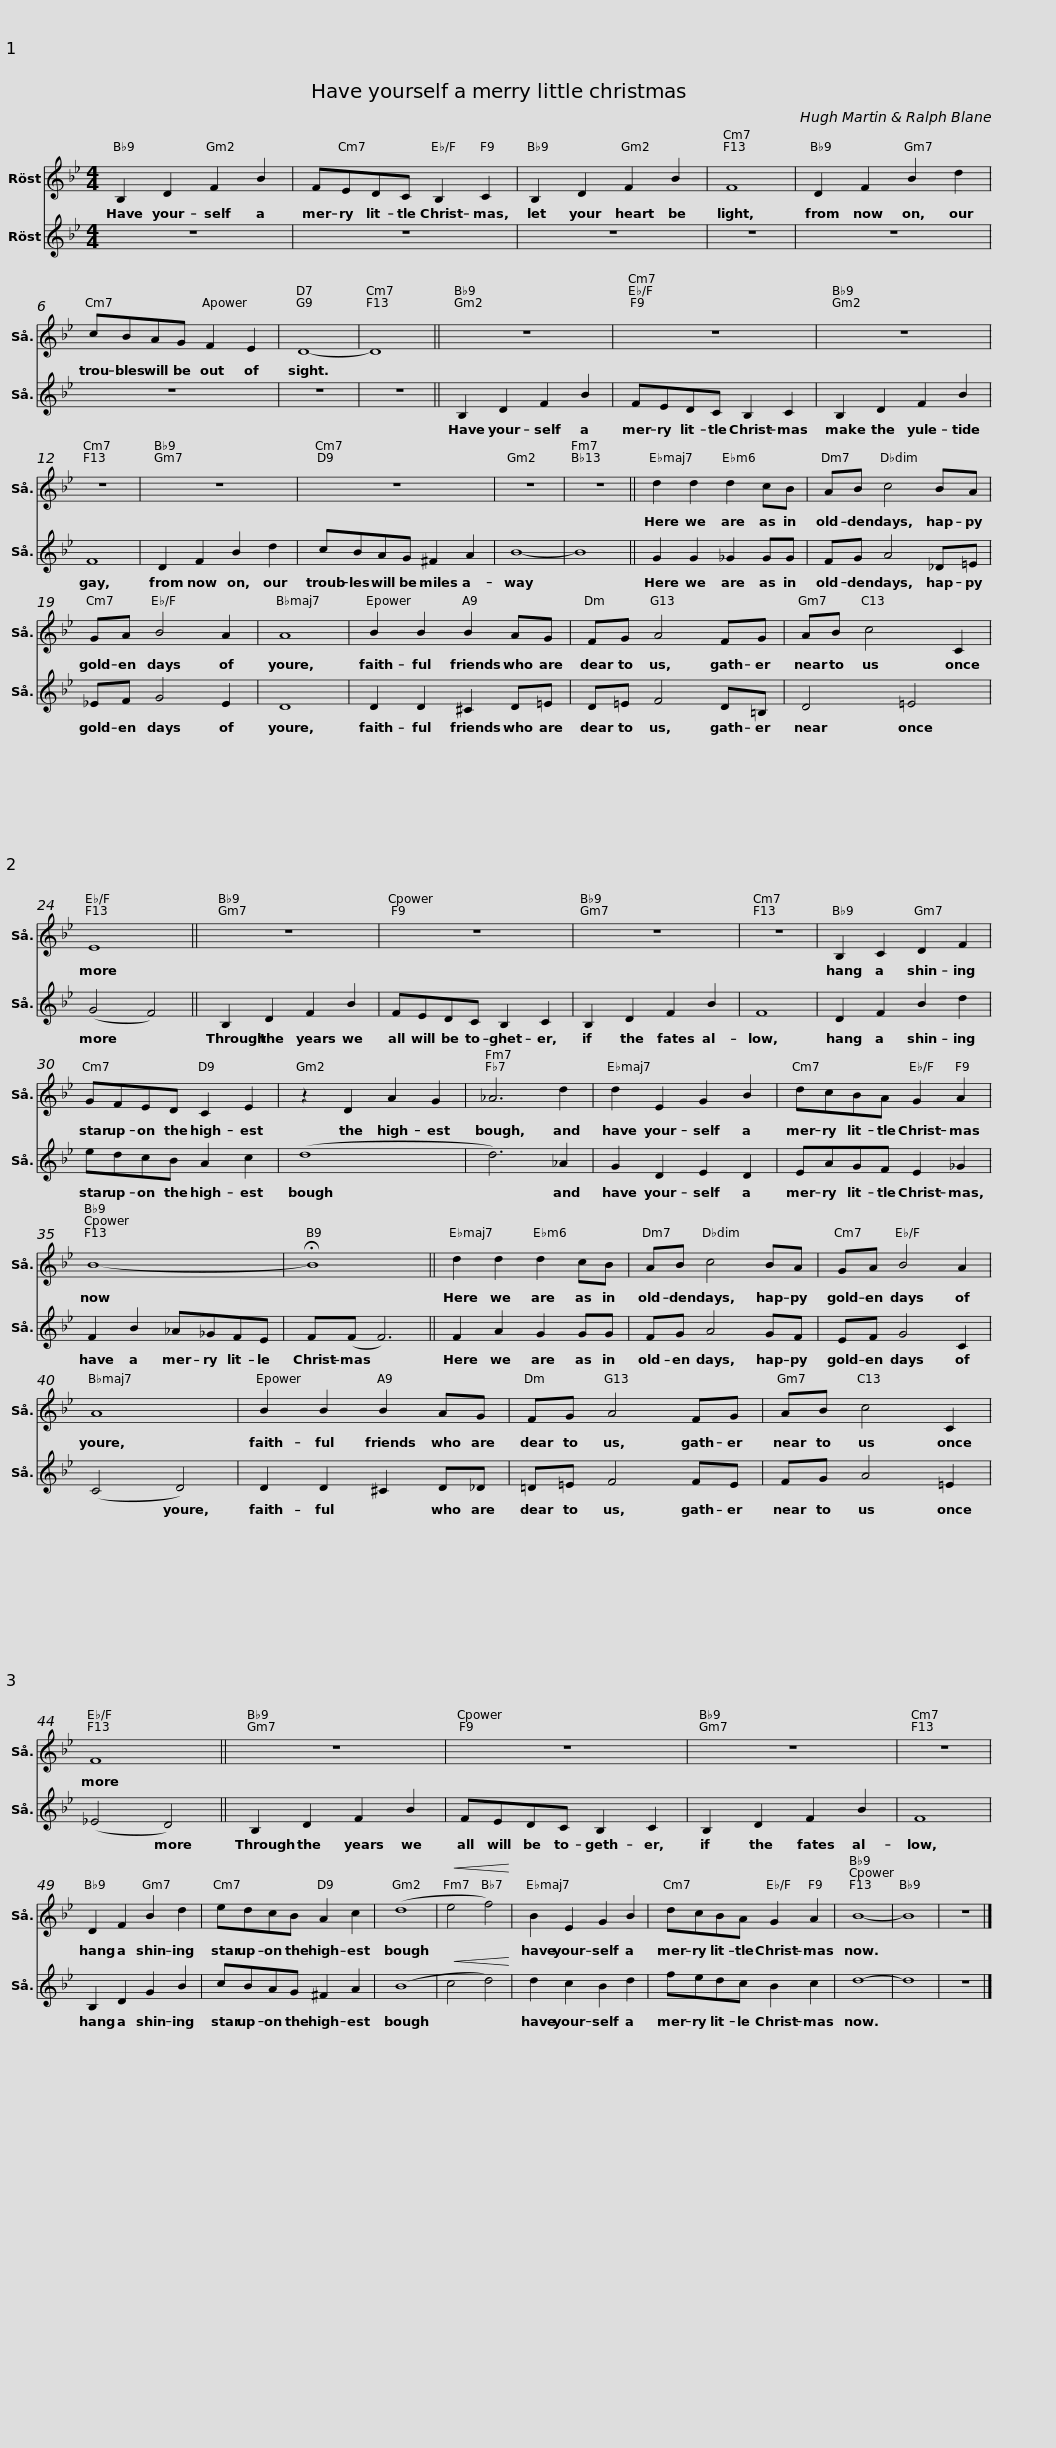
X:1
%%score 1 2
L:1/8
M:4/4
I:linebreak $
K:Bb
V:1 treble
V:2 treble
V:1
 B,2 D2 F2 B2 | FEDC B,2 C2 | B,2 D2 F2 B2 | F8 |$ D2 F2 B2 d2 | %5
 cBAG F2 E2 | D8- | D8 || z8 |$ z8 | %10
 z8 | z8 | z8 |$ z8 | z8 | %15
 z8 || d2 d2 d2 cB | AB c4 BA |$ GA B4 A2 | A8 | %20
 B2 B2 B2 AG | FG A4 FG | AB c4 C2 |$ E8 || z8 | %25
 z8 | z8 | z8 |$ B,2 C2 D2 F2 | GFED C2 E2 | %30
 z2 D2 A2 G2 | _A6 d2 | d2 E2 G2 B2 |$ dcBA G2 A2 | B8- | %35
 !fermata!B8 || d2 d2 d2 cB |$ AB c4 BA | GA B4 A2 | A8 | %40
 B2 B2 B2 AG | FG A4 FG |$ AB c4 C2 | F8 || z8 | %45
 z8 | z8 |$ z8 | D2 F2 B2 d2 | edcB A2 c2 | %50
 (d8 |!<(! e4 f4)!<)! | B2 E2 G2 B2 |$ dcBA G2 A2 | B8- | %55
 B8 | z8 |] %57
V:2
 z8 | z8 | z8 | z8 |$ z8 | %5
 z8 | z8 | z8 || B,2 D2 F2 B2 |$ FEDC B,2 C2 | %10
 B,2 D2 F2 B2 | F8 | D2 F2 B2 d2 |$ cBAG ^F2 A2 | B8- | %15
 B8 || G2 G2 _G2 GG | FG A4 _D=E |$ _EF G4 E2 | D8 | %20
 D2 D2 ^C2 D=E | D=E F4 D=B, | D4 =E4 |$ (G4 F4) || B,2 D2 F2 B2 | %25
 FEDC B,2 C2 | B,2 D2 F2 B2 | F8 |$ D2 F2 B2 d2 | edcB A2 c2 | %30
 (d8 | d6) _A2 | G2 D2 E2 D2 |$ EAGF E2 _G2 | F2 B2 _A_GFE | %35
 F(F F6) || F2 A2 G2 GG |$ FG A4 GF | EF G4 C2 | (C4 D4) | %40
 D2 D2 ^C2 D_D | =D=E F4 FE |$ FG A4 =E2 | (_E4 D4) || B,2 D2 F2 B2 | %45
 FEDC B,2 C2 | B,2 D2 F2 B2 |$ F8 | B,2 D2 G2 B2 | cBAG ^F2 A2 | %50
 (B8 |!<(! c4 d4)!<)! | d2 c2 B2 d2 |$ fedc B2 c2 | d8- | %55
 d8 | z8 |] %57
